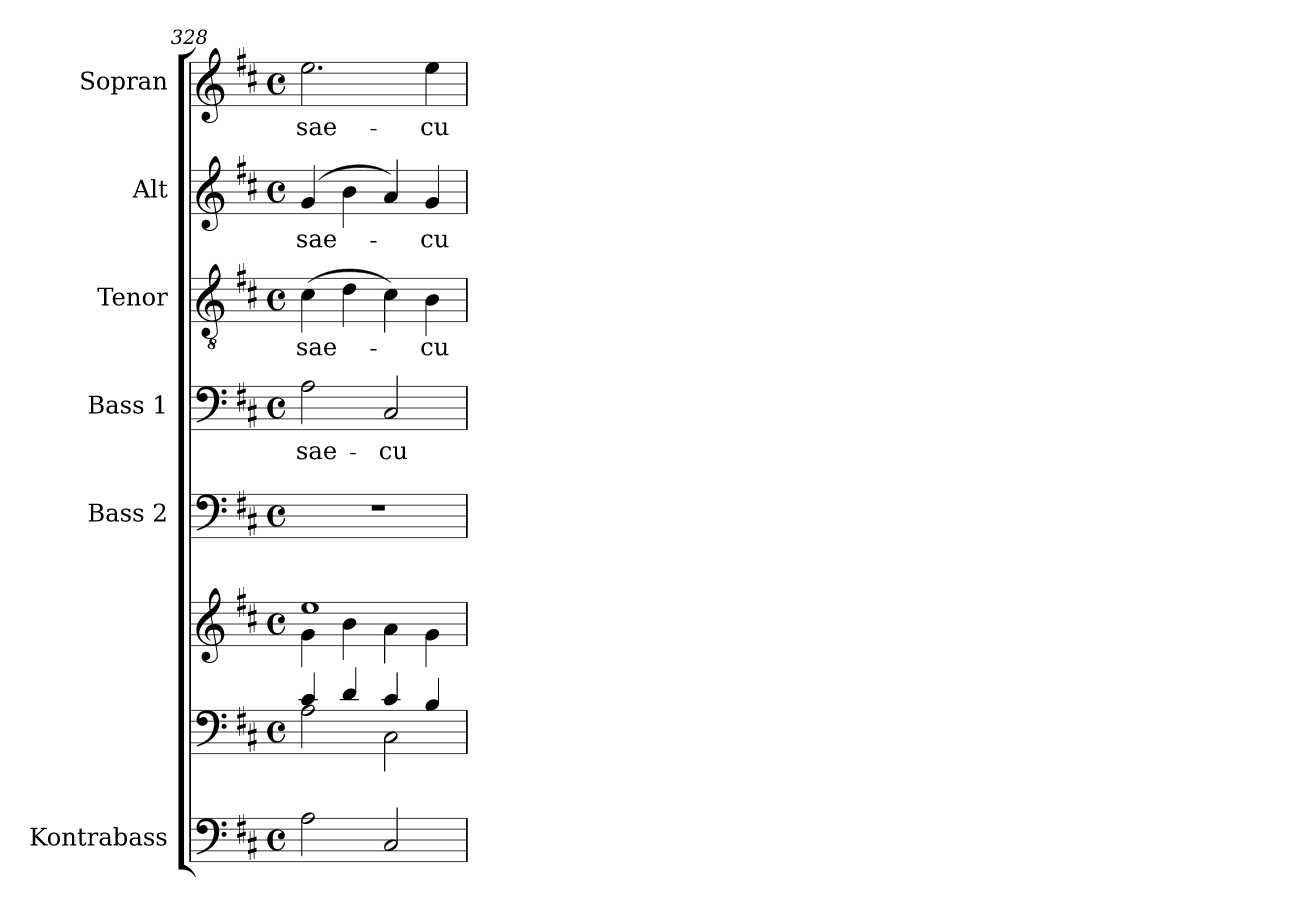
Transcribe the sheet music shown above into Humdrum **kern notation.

**kern	**kern	**kern	**kern	**kern	**text	**kern	**text	**kern	**text	**kern	**text
*part7	*part6	*part6	*part5	*part4	*part4	*part3	*part3	*part2	*part2	*part1	*part1
*staff8	*staff7	*staff6	*staff5	*staff4	*staff4	*staff3	*staff3	*staff2	*staff2	*staff1	*staff1
*I"Kontrabass	*	*	*I"Bass 2	*I"Bass 1	*	*I"Tenor	*	*I"Alt	*	*I"Sopran	*
*I'Kb.	*	*	*I'B. 2	*I'B. 1	*	*I'T.	*	*I'A.	*	*I'S.	*
*clefF4	*clefF4	*clefG2	*clefF4	*clefF4	*	*clefGv2	*	*clefG2	*	*clefG2	*
*ITrd7c12	*	*	*	*	*	*	*	*	*	*	*
*k[f#c#]	*k[f#c#]	*k[f#c#]	*k[f#c#]	*k[f#c#]	*	*k[f#c#]	*	*k[f#c#]	*	*k[f#c#]	*
*D:	*D:	*D:	*D:	*D:	*	*D:	*	*D:	*	*D:	*
*M4/4	*M4/4	*M4/4	*M4/4	*M4/4	*	*M4/4	*	*M4/4	*	*M4/4	*
*met(c)	*met(c)	*met(c)	*met(c)	*met(c)	*	*met(c)	*	*met(c)	*	*met(c)	*
=328	=328	=328	=328	=328	=328	=328	=328	=328	=328	=328	=328
*	*^	*^	*	*	*	*	*	*	*	*	*
!	!	!	!	!	!	!	!LO:LY:b	!	!LO:LY:b	!	!LO:LY:b	!	!LO:LY:b
2AA\	4c#/	2A\	1ee	4g\	1r	2A\	sae-	(>4c#\	sae-	(4g/	sae-	2.ee\	sae-
.	4d/	.	.	4b\	.	.	.	4d\	.	4b\	.	.	.
!	!	!	!	!	!	!	!LO:LY:b	!	!	!	!	!	!
2CC#/	4c#/	2C#\	.	4a\	.	2C#/	-cu-	4c#\)	.	4a/)	.	.	.
!	!	!	!	!	!	!	!	!	!LO:LY:b	!	!LO:LY:b	!	!LO:LY:b
.	4B/	.	.	4g\	.	.	.	4B\	-cu-	4g/	-cu-	4ee\	-cu-
*	*v	*v	*	*	*	*	*	*	*	*	*	*	*
*	*	*v	*v	*	*	*	*	*	*	*	*	*
=	=	=	=	=	=	=	=	=	=	=	=
*-	*-	*-	*-	*-	*-	*-	*-	*-	*-	*-	*-
